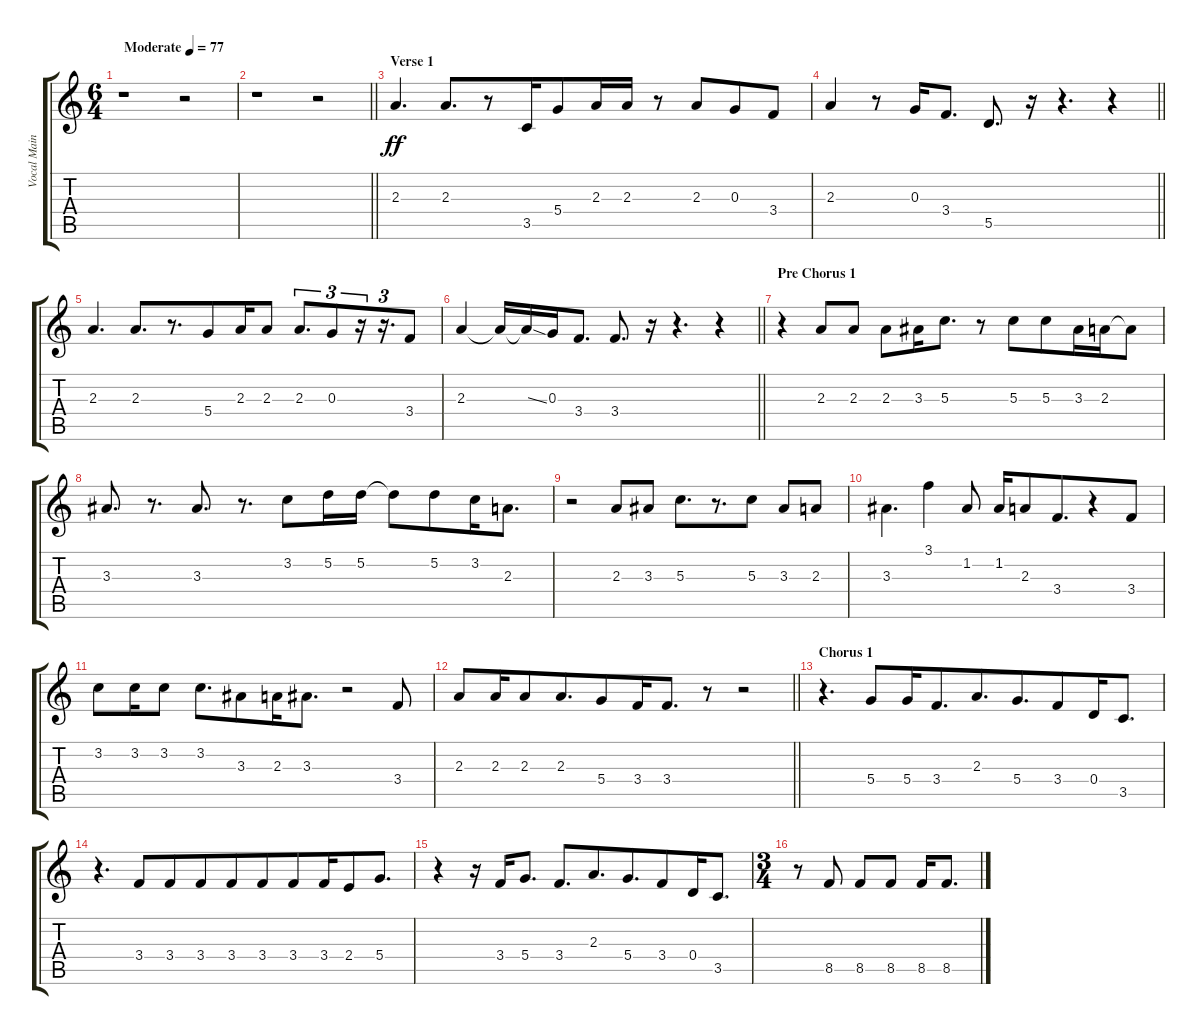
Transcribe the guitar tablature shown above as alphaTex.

\track ("Vocal Main" "Vocal Main") {instrument electricguitarjazz}
\staff {score tabs}
\tuning (D4 A3 G3 D3 A2 D2) {hide}
\ts (6 4)
\tempo (77 "Moderate")
\clef g2
\ks c
r.1{dy ff instrument electricguitarjazz beam merge} r.2 |
\barLineRight lightlight
r.1 r.2 |
\section ("" "Verse 1")
2.3.4{d} 2.3.8{d beam merge} r.8 3.5.16{beam merge} 5.4.8 2.3.16{beam merge} 2.3.16 r.8 2.3.8{beam merge} 0.3.8 3.4.8 |
\barLineRight lightlight
2.3.4 r.8 0.3.16 3.4.8{d} 5.5.8{d beam merge} r.16 r.4{d} r.4 |
2.3.4{d} 2.3.8{d beam merge} r.8{d beam merge} 5.4.8 2.3.16{beam merge} 2.3.8 2.3.8{d tu (3 2)} 0.3.8{tu (3 2) beam merge} r.16{tu (3 2) beam merge} r.16{d tu (3 2) beam merge} 3.4.8 |
\barLineRight lightlight
2.3.4 2.3{t}.16{beam merge} 2.3{ss t}.16 0.3.16 3.4.8{d} 3.4.8{d} r.16 r.4{d} r.4 |
\section ("" "Pre Chorus 1")
r.4{beam merge} 2.3.8{beam merge} 2.3.8 2.3.8{beam merge} 3.3.16 5.3.8{d} r.8 5.3.8{beam merge} 5.3.8{beam merge} 3.3.16 2.3.16 2.3{t}.8 |
3.3.8{d} r.8{d} 3.3.8{d} r.8{d beam merge} 3.2.8{beam merge} 5.2.16 5.2.16 5.2{t}.8{beam merge} 5.2.8{beam merge} 3.2.16{beam merge} 2.3.8{d} |
r.2 2.3.8{beam merge} 3.3.8 5.3.8{d beam merge} r.8{d} 5.3.8 3.3.8{beam merge} 2.3.8 |
3.3.4{d beam merge} 3.1.4 1.2.8 1.2.16{beam merge} 2.3.8 3.4.8{d beam merge} r.4 3.4.8 |
3.2.8 3.2.16 3.2.8 3.2.8{d beam merge} 3.3.8{beam merge} 2.3.16 3.3.8{d} r.2 3.4.8 |
\barLineRight lightlight
2.3.8 2.3.16 2.3.8{beam merge} 2.3.8{d beam merge} 5.4.8{beam merge} 3.4.16{beam merge} 3.4.8{d} r.8 r.2 |
\section ("" "Chorus 1")
r.4{d} 5.4.8{beam merge} 5.4.16 3.4.8{d beam merge} 2.3.8{d} 5.4.8{d beam merge} 3.4.8{beam merge} 0.4.16{beam merge} 3.5.8{d} |
r.4{d} 3.4.8{beam merge} 3.4.8 3.4.8{beam merge} 3.4.8 3.4.8{beam merge} 3.4.8{beam merge} 3.4.16{beam merge} 2.4.8{beam merge} 5.4.8{d} |
r.4 r.16 3.4.16 5.4.8{d} 3.4.8{d beam merge} 2.3.8{d} 5.4.8{d beam merge} 3.4.8{beam merge} 0.4.16{beam merge} 3.5.8{d} |
\ts (3 4)
r.8{beam merge} 8.5.8 8.5.8{beam merge} 8.5.8 8.5.16{beam merge} 8.5{sl}.8{d}
